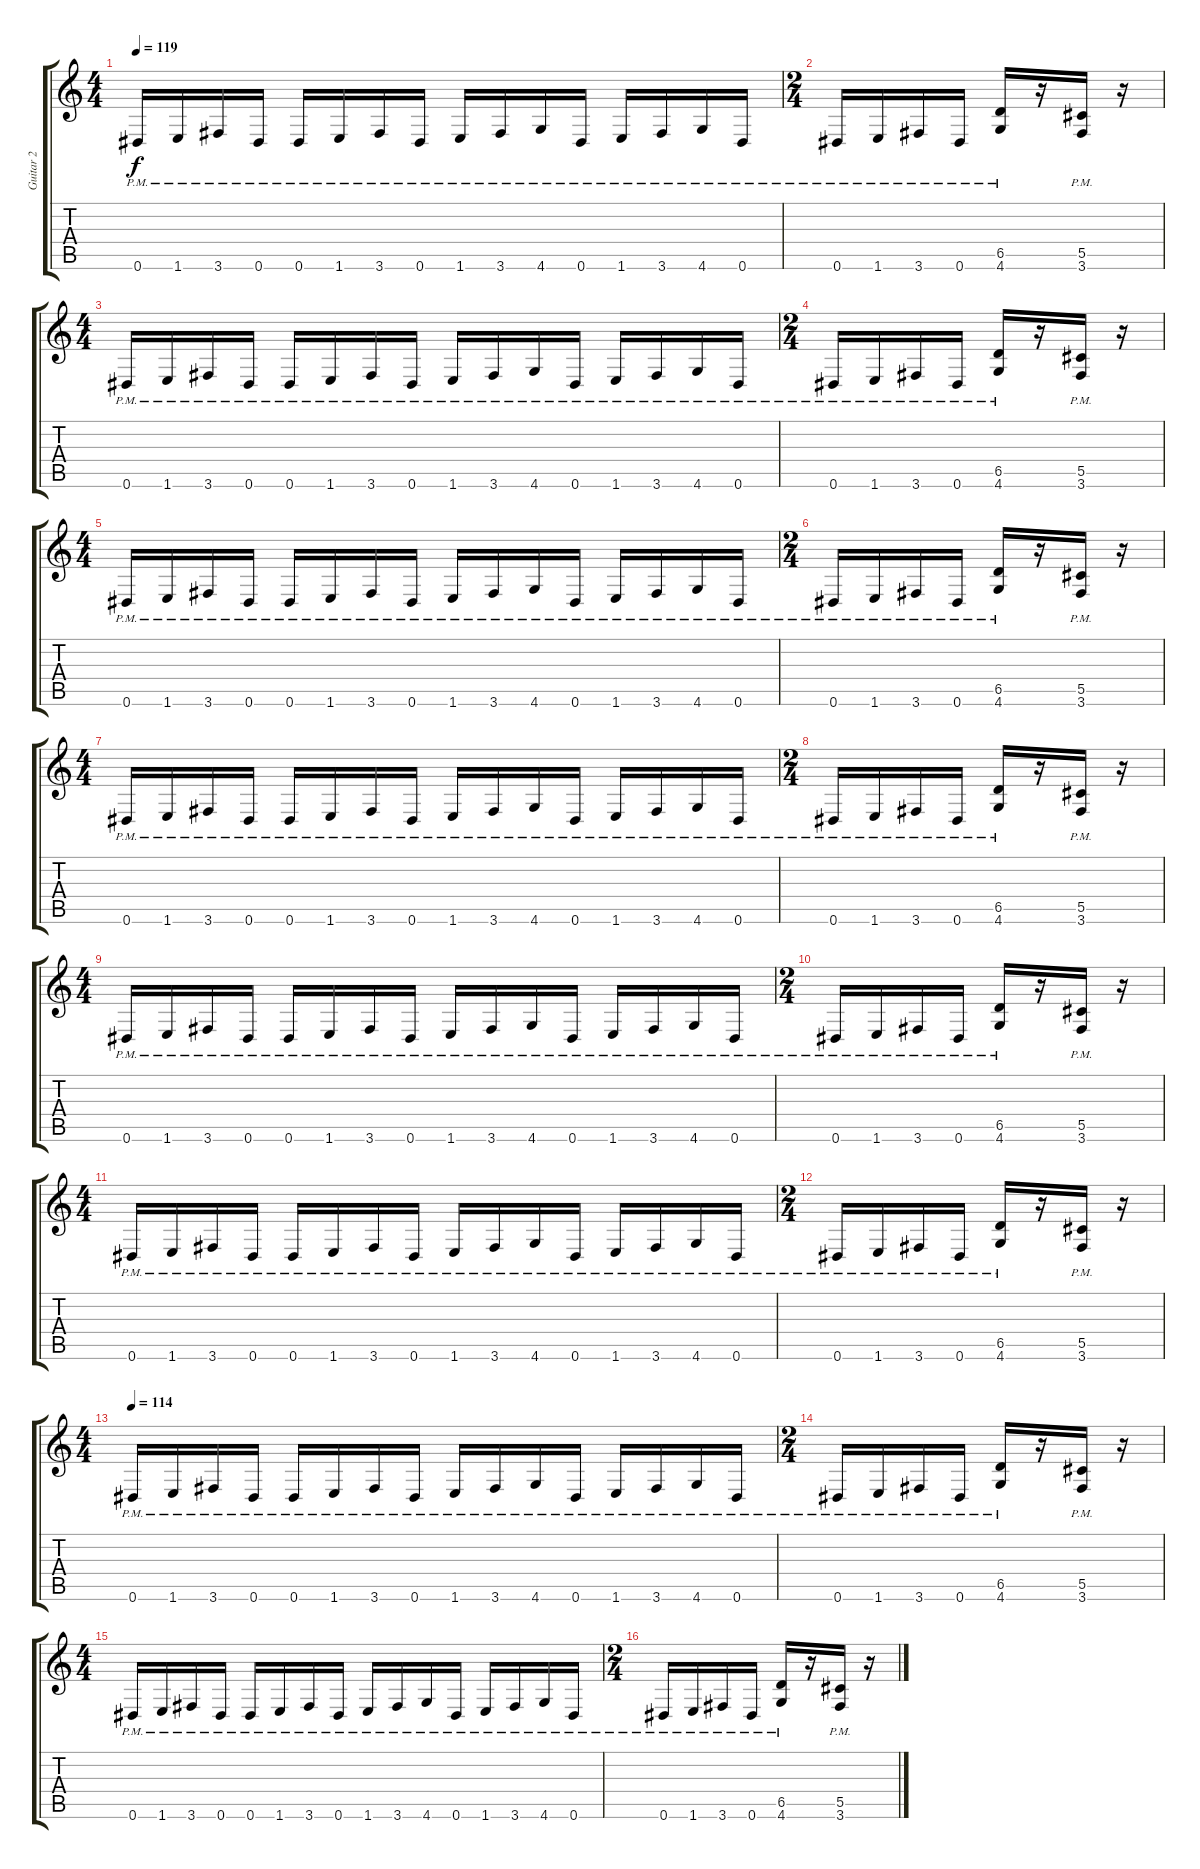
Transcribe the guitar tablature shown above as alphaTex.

\track ("Guitar 2" "Guitar 2") {instrument distortionguitar}
\staff {score tabs}
\tuning (Eb4 Bb3 Gb3 Db3 Ab2 Eb2) {hide}
\ts (4 4)
\tempo 119
\clef g2
\ks c
0.6{pm}.16{dy f} 1.6{pm}.16 3.6{pm}.16 0.6{pm}.16 0.6{pm}.16 1.6{pm}.16 3.6{pm}.16 0.6{pm}.16 1.6{pm}.16 3.6{pm}.16 4.6{pm}.16 0.6{pm}.16 1.6{pm}.16 3.6{pm}.16 4.6{pm}.16 0.6{pm}.16 |
\ts (2 4)
0.6{pm}.16 1.6{pm}.16 3.6{pm}.16 0.6{pm}.16 (6.5{pm} 4.6{pm}).16 r.16 (5.5{pm} 3.6{pm}).16 r.16 |
\ts (4 4)
0.6{pm}.16 1.6{pm}.16 3.6{pm}.16 0.6{pm}.16 0.6{pm}.16 1.6{pm}.16 3.6{pm}.16 0.6{pm}.16 1.6{pm}.16 3.6{pm}.16 4.6{pm}.16 0.6{pm}.16 1.6{pm}.16 3.6{pm}.16 4.6{pm}.16 0.6{pm}.16 |
\ts (2 4)
0.6{pm}.16 1.6{pm}.16 3.6{pm}.16 0.6{pm}.16 (6.5{pm} 4.6{pm}).16 r.16 (5.5{pm} 3.6{pm}).16 r.16 |
\ts (4 4)
0.6{pm}.16 1.6{pm}.16 3.6{pm}.16 0.6{pm}.16 0.6{pm}.16 1.6{pm}.16 3.6{pm}.16 0.6{pm}.16 1.6{pm}.16 3.6{pm}.16 4.6{pm}.16 0.6{pm}.16 1.6{pm}.16 3.6{pm}.16 4.6{pm}.16 0.6{pm}.16 |
\ts (2 4)
0.6{pm}.16 1.6{pm}.16 3.6{pm}.16 0.6{pm}.16 (6.5{pm} 4.6{pm}).16 r.16 (5.5{pm} 3.6{pm}).16 r.16 |
\ts (4 4)
0.6{pm}.16 1.6{pm}.16 3.6{pm}.16 0.6{pm}.16 0.6{pm}.16 1.6{pm}.16 3.6{pm}.16 0.6{pm}.16 1.6{pm}.16 3.6{pm}.16 4.6{pm}.16 0.6{pm}.16 1.6{pm}.16 3.6{pm}.16 4.6{pm}.16 0.6{pm}.16 |
\ts (2 4)
0.6{pm}.16 1.6{pm}.16 3.6{pm}.16 0.6{pm}.16 (6.5{pm} 4.6{pm}).16 r.16 (5.5{pm} 3.6{pm}).16 r.16 |
\ts (4 4)
0.6{pm}.16 1.6{pm}.16 3.6{pm}.16 0.6{pm}.16 0.6{pm}.16 1.6{pm}.16 3.6{pm}.16 0.6{pm}.16 1.6{pm}.16 3.6{pm}.16 4.6{pm}.16 0.6{pm}.16 1.6{pm}.16 3.6{pm}.16 4.6{pm}.16 0.6{pm}.16 |
\ts (2 4)
0.6{pm}.16 1.6{pm}.16 3.6{pm}.16 0.6{pm}.16 (6.5{pm} 4.6{pm}).16 r.16 (5.5{pm} 3.6{pm}).16 r.16 |
\ts (4 4)
0.6{pm}.16 1.6{pm}.16 3.6{pm}.16 0.6{pm}.16 0.6{pm}.16 1.6{pm}.16 3.6{pm}.16 0.6{pm}.16 1.6{pm}.16 3.6{pm}.16 4.6{pm}.16 0.6{pm}.16 1.6{pm}.16 3.6{pm}.16 4.6{pm}.16 0.6{pm}.16 |
\ts (2 4)
0.6{pm}.16 1.6{pm}.16 3.6{pm}.16 0.6{pm}.16 (6.5{pm} 4.6{pm}).16 r.16 (5.5{pm} 3.6{pm}).16 r.16 |
\ts (4 4)
\tempo 114
0.6{pm}.16 1.6{pm}.16 3.6{pm}.16 0.6{pm}.16 0.6{pm}.16 1.6{pm}.16 3.6{pm}.16 0.6{pm}.16 1.6{pm}.16 3.6{pm}.16 4.6{pm}.16 0.6{pm}.16 1.6{pm}.16 3.6{pm}.16 4.6{pm}.16 0.6{pm}.16 |
\ts (2 4)
0.6{pm}.16 1.6{pm}.16 3.6{pm}.16 0.6{pm}.16 (6.5{pm} 4.6{pm}).16 r.16 (5.5{pm} 3.6{pm}).16 r.16 |
\ts (4 4)
0.6{pm}.16 1.6{pm}.16 3.6{pm}.16 0.6{pm}.16 0.6{pm}.16 1.6{pm}.16 3.6{pm}.16 0.6{pm}.16 1.6{pm}.16 3.6{pm}.16 4.6{pm}.16 0.6{pm}.16 1.6{pm}.16 3.6{pm}.16 4.6{pm}.16 0.6{pm}.16 |
\ts (2 4)
0.6{pm}.16 1.6{pm}.16 3.6{pm}.16 0.6{pm}.16 (6.5{pm} 4.6{pm}).16 r.16 (5.5{pm} 3.6{pm}).16 r.16
